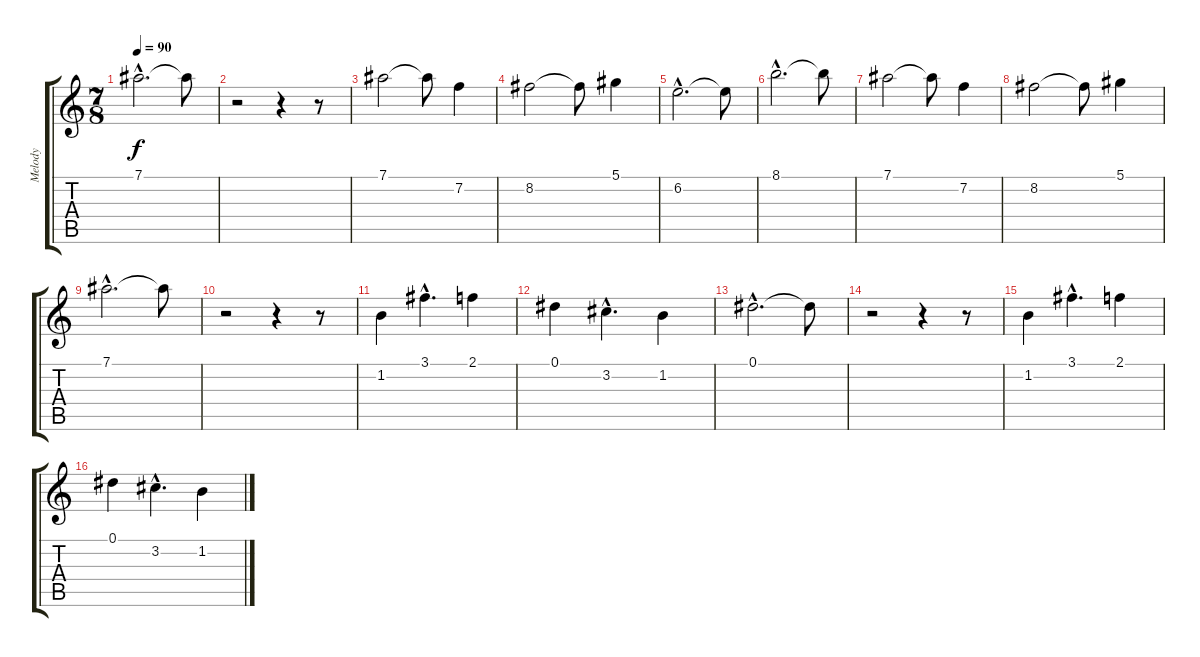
\track ("Melody" "Melody") {instrument flute}
\staff {score tabs}
\tuning (Eb5 Bb4 Gb4 Db4 Ab3 Eb3) {hide}
\ts (7 8)
\tempo 90
\clef g2
\ks c
7.1{hac}.2{d dy f} 7.1{t}.8 |
r.2 r.4 r.8 |
7.1.2 7.1{t}.8 7.2.4 |
8.2.2 8.2{t}.8 5.1.4 |
6.2{hac}.2{d} 6.2{t}.8 |
8.1{hac}.2{d} 8.1{t}.8 |
7.1.2 7.1{t}.8 7.2.4 |
8.2.2 8.2{t}.8 5.1.4 |
7.1{hac}.2{d} 7.1{t}.8 |
r.2 r.4 r.8 |
1.2.4 3.1{hac}.4{d} 2.1.4 |
0.1.4 3.2{hac}.4{d} 1.2.4 |
0.1{hac}.2{d} 0.1{t}.8 |
r.2 r.4 r.8 |
1.2.4 3.1{hac}.4{d} 2.1.4 |
0.1.4 3.2{hac}.4{d} 1.2.4
